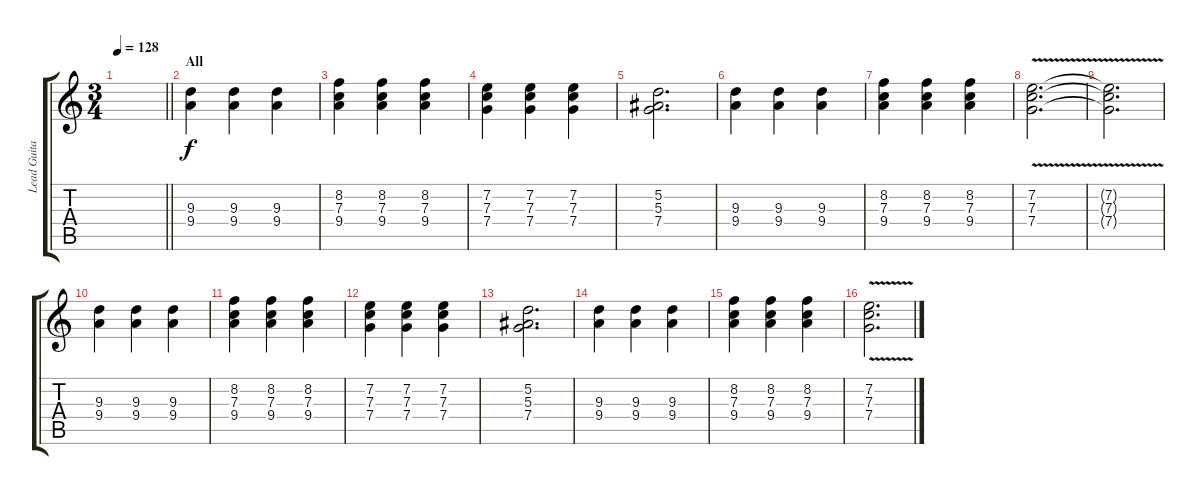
\track ("Lead Guitar" "Lead Guita") {instrument distortionguitar}
\staff {score tabs}
\tuning (D4 A3 F3 C3 G2 D2) {hide}
\ts (3 4)
\tempo 128
\clef g2
\barLineRight lightlight
\ks c
|
\section ("" "All")
(9.3 9.4).4 (9.3 9.4).4 (9.3 9.4).4 |
(8.2 7.3 9.4).4 (8.2 7.3 9.4).4 (8.2 7.3 9.4).4 |
(7.2 7.3 7.4).4 (7.2 7.3 7.4).4 (7.2 7.3 7.4).4 |
(5.2 5.3 7.4).2{d} |
(9.3 9.4).4 (9.3 9.4).4 (9.3 9.4).4 |
(8.2 7.3 9.4).4 (8.2 7.3 9.4).4 (8.2 7.3 9.4).4 |
(7.2 7.3{v} 7.4).2{d} |
(7.2{t} 7.3{t} 7.4{t}).2{d} |
(9.3 9.4).4 (9.3 9.4).4 (9.3 9.4).4 |
(8.2 7.3 9.4).4 (8.2 7.3 9.4).4 (8.2 7.3 9.4).4 |
(7.2 7.3 7.4).4 (7.2 7.3 7.4).4 (7.2 7.3 7.4).4 |
(5.2 5.3 7.4).2{d} |
(9.3 9.4).4 (9.3 9.4).4 (9.3 9.4).4 |
(8.2 7.3 9.4).4 (8.2 7.3 9.4).4 (8.2 7.3 9.4).4 |
(7.2 7.3{v} 7.4).2{d}
